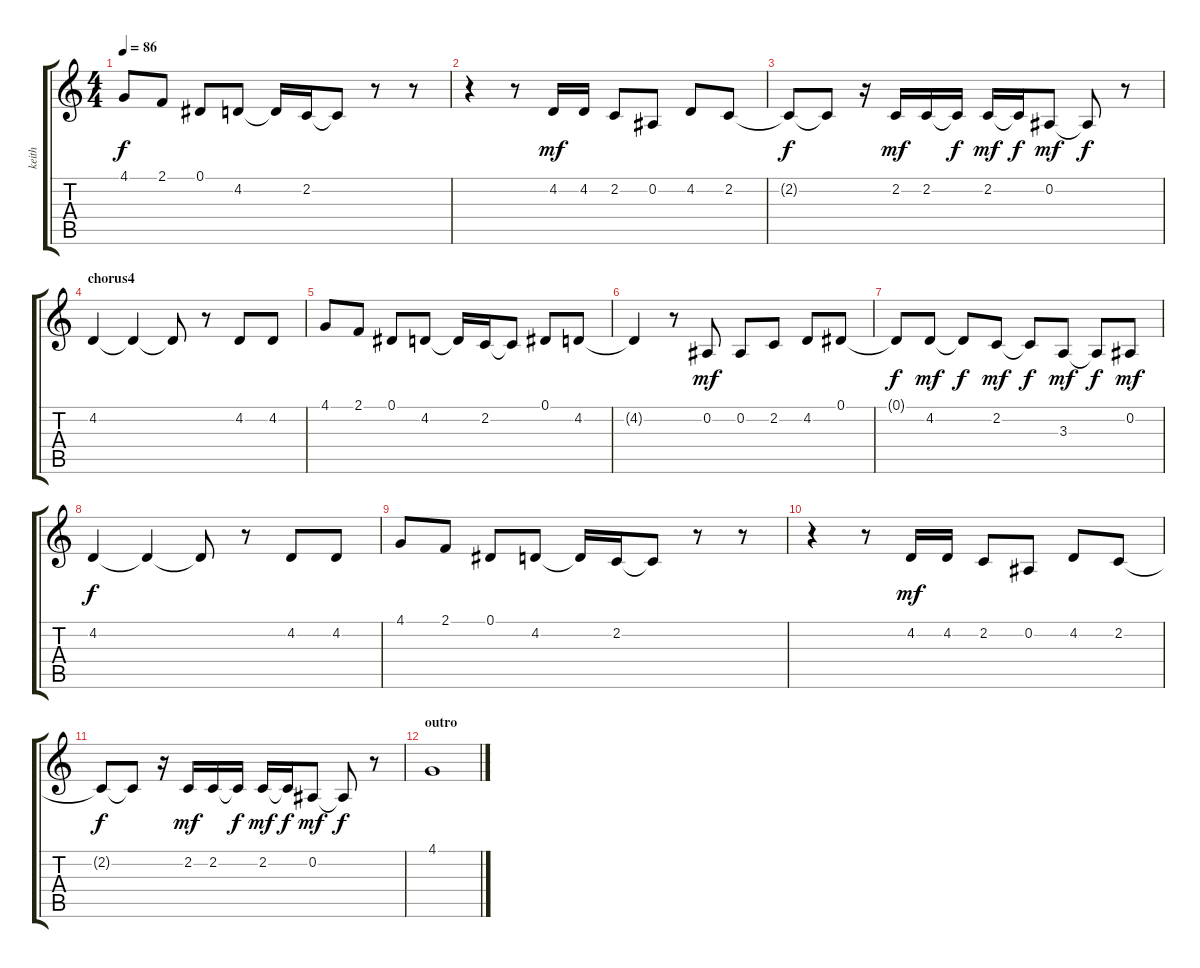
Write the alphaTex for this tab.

\track ("keith" "keith") {instrument englishhorn}
\staff {score tabs}
\tuning (Eb4 Bb3 Gb3 Db3 Ab2 Eb2) {hide}
\ts (4 4)
\tempo 86
\clef g2
\ks c
4.1.8{dy f} 2.1.8 0.1.8 4.2.8 4.2{t}.16 2.2.16 2.2{t}.8 r.8 r.8 |
r.4 r.8 4.2.16{dy mf} 4.2.16 2.2.8 0.2.8 4.2.8 2.2.8 |
2.2{t}.8{dy f} 2.2{t}.8 r.16 2.2.16{dy mf} 2.2.16 2.2{t}.16{dy f} 2.2.16{dy mf} 2.2{t}.16{dy f} 0.2.8{dy mf} 0.2{t}.8{dy f} r.8 |
\section ("" "chorus4")
4.2.4 4.2{t}.4 4.2{t}.8 r.8 4.2.8 4.2.8 |
4.1.8 2.1.8 0.1.8 4.2.8 4.2{t}.16 2.2.16 2.2{t}.8 0.1.8 4.2.8 |
4.2{t}.4 r.8 0.2.8{dy mf} 0.2.8 2.2.8 4.2.8 0.1.8 |
0.1{t}.8{dy f} 4.2.8{dy mf} 4.2{t}.8{dy f} 2.2.8{dy mf} 2.2{t}.8{dy f} 3.3.8{dy mf} 3.3{t}.8{dy f} 0.2.8{dy mf} |
4.2.4{dy f} 4.2{t}.4 4.2{t}.8 r.8 4.2.8 4.2.8 |
4.1.8 2.1.8 0.1.8 4.2.8 4.2{t}.16 2.2.16 2.2{t}.8 r.8 r.8 |
r.4 r.8 4.2.16{dy mf} 4.2.16 2.2.8 0.2.8 4.2.8 2.2.8 |
2.2{t}.8{dy f} 2.2{t}.8 r.16 2.2.16{dy mf} 2.2.16 2.2{t}.16{dy f} 2.2.16{dy mf} 2.2{t}.16{dy f} 0.2.8{dy mf} 0.2{t}.8{dy f} r.8 |
\section ("" "outro")
4.1.1
